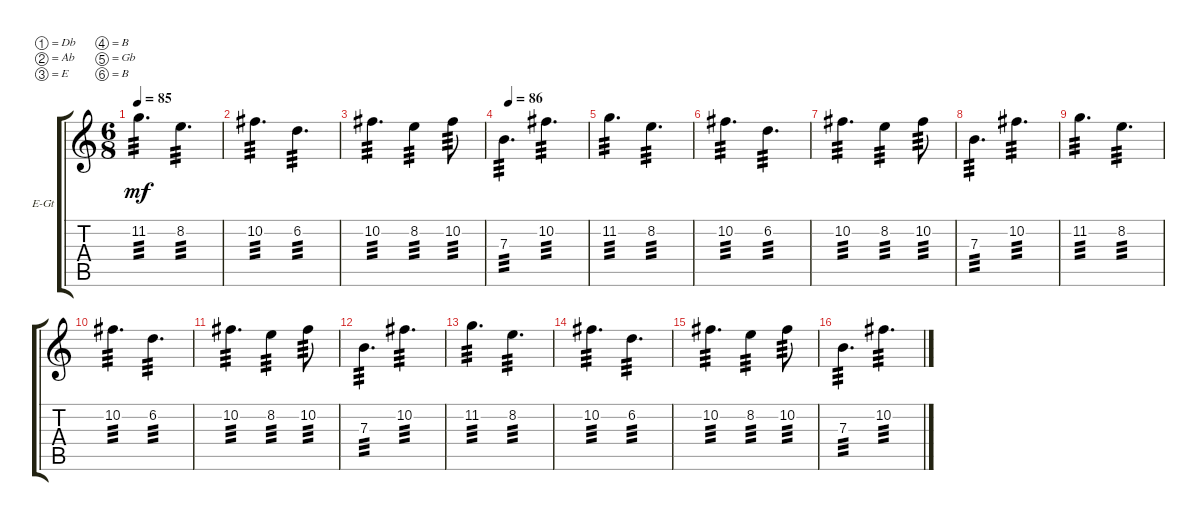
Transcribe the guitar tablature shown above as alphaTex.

\defaultSystemsLayout 4
\bracketExtendMode groupsimilarinstruments
\firstSystemTrackNameOrientation horizontal
\otherSystemsTrackNameOrientation horizontal
\track ("Mick Thomson" "E-Gt") {instrument distortionguitar}
\staff {score tabs}
\tuning (Db4 Ab3 E3 B2 Gb2 B1)
\ts (6 8)
\tempo 85
\clef g2
\ks c
11.2.4{d tp 3 dy mf} 8.2.4{d tp 3} |
10.2.4{d tp 3} 6.2.4{d tp 3} |
10.2.4{d tp 3} 8.2.4{tp 3} 10.2.8{tp 3} |
\tempo (86 0.0697674)
7.3.4{d tp 3} 10.2.4{d tp 3} |
11.2.4{d tp 3} 8.2.4{d tp 3} |
10.2.4{d tp 3} 6.2.4{d tp 3} |
10.2.4{d tp 3} 8.2.4{tp 3} 10.2.8{tp 3} |
7.3.4{d tp 3} 10.2.4{d tp 3} |
11.2.4{d tp 3} 8.2.4{d tp 3} |
10.2.4{d tp 3} 6.2.4{d tp 3} |
10.2.4{d tp 3} 8.2.4{tp 3} 10.2.8{tp 3} |
7.3.4{d tp 3} 10.2.4{d tp 3} |
11.2.4{d tp 3} 8.2.4{d tp 3} |
10.2.4{d tp 3} 6.2.4{d tp 3} |
10.2.4{d tp 3} 8.2.4{tp 3} 10.2.8{tp 3} |
7.3.4{d tp 3} 10.2.4{d tp 3}
